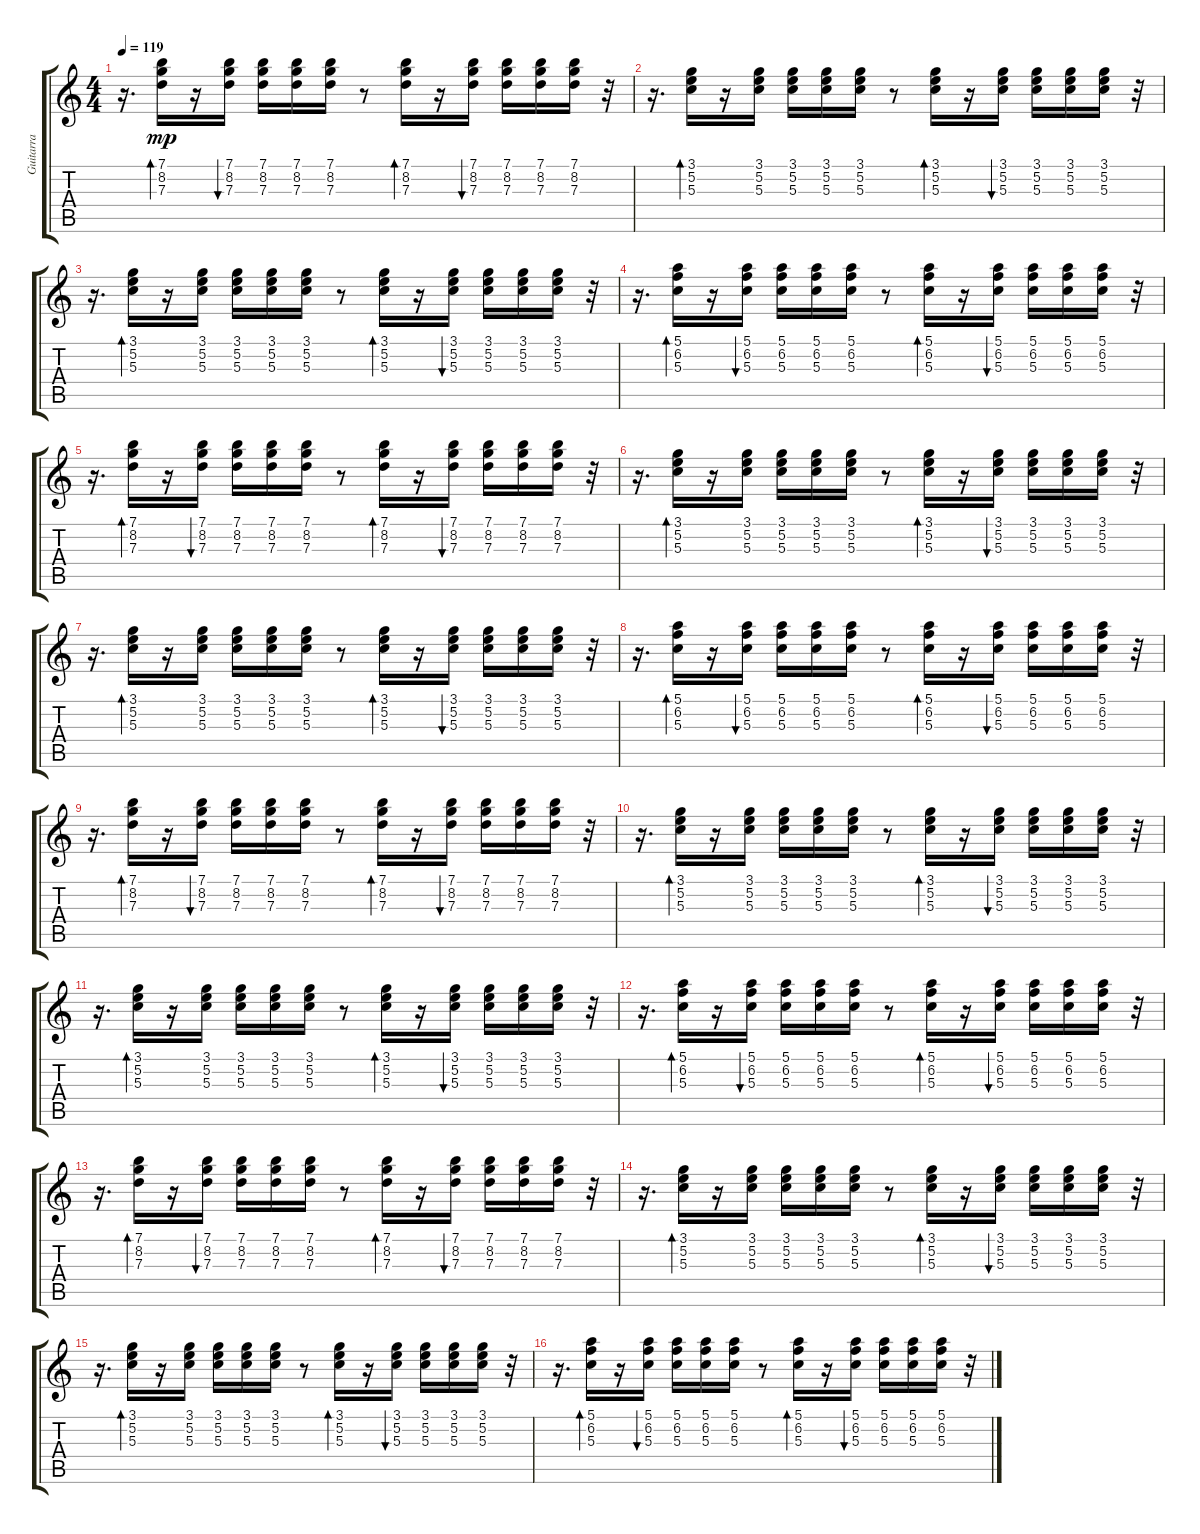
\track ("Guitarra" "Guitarra") {instrument acousticguitarsteel}
\staff {score tabs}
\tuning (E4 B3 G3 D3 A2 E2) {hide}
\ts (4 4)
\tempo 119
\clef g2
\ks c
r.16{d dy mp} (7.1 8.2 7.3).16{bd 60} r.16 (7.1 8.2 7.3).16{bu 60} (7.1 8.2 7.3).16 (7.1 8.2 7.3).16 (7.1 8.2 7.3).16 r.8 (7.1 8.2 7.3).16{bd 60} r.16 (7.1 8.2 7.3).16{bu 60} (7.1 8.2 7.3).16 (7.1 8.2 7.3).16 (7.1 8.2 7.3).16 r.32 |
r.16{d} (3.1 5.2 5.3).16{bd 240} r.16 (3.1 5.2 5.3).16 (3.1 5.2 5.3).16 (3.1 5.2 5.3).16 (3.1 5.2 5.3).16 r.8 (3.1 5.2 5.3).16{bd 240} r.16 (3.1 5.2 5.3).16{bu 60} (3.1 5.2 5.3).16 (3.1 5.2 5.3).16 (3.1 5.2 5.3).16 r.32 |
r.16{d} (3.1 5.2 5.3).16{bd 240} r.16 (3.1 5.2 5.3).16 (3.1 5.2 5.3).16 (3.1 5.2 5.3).16 (3.1 5.2 5.3).16 r.8 (3.1 5.2 5.3).16{bd 240} r.16 (3.1 5.2 5.3).16{bu 60} (3.1 5.2 5.3).16 (3.1 5.2 5.3).16 (3.1 5.2 5.3).16 r.32 |
r.16{d} (5.1 6.2 5.3).16{bd 60} r.16 (5.1 6.2 5.3).16{bu 60} (5.1 6.2 5.3).16 (5.1 6.2 5.3).16 (5.1 6.2 5.3).16 r.8 (5.1 6.2 5.3).16{bd 60} r.16 (5.1 6.2 5.3).16{bu 60} (5.1 6.2 5.3).16 (5.1 6.2 5.3).16 (5.1 6.2 5.3).16 r.32 |
r.16{d} (7.1 8.2 7.3).16{bd 60} r.16 (7.1 8.2 7.3).16{bu 60} (7.1 8.2 7.3).16 (7.1 8.2 7.3).16 (7.1 8.2 7.3).16 r.8 (7.1 8.2 7.3).16{bd 60} r.16 (7.1 8.2 7.3).16{bu 60} (7.1 8.2 7.3).16 (7.1 8.2 7.3).16 (7.1 8.2 7.3).16 r.32 |
r.16{d} (3.1 5.2 5.3).16{bd 240} r.16 (3.1 5.2 5.3).16 (3.1 5.2 5.3).16 (3.1 5.2 5.3).16 (3.1 5.2 5.3).16 r.8 (3.1 5.2 5.3).16{bd 240} r.16 (3.1 5.2 5.3).16{bu 60} (3.1 5.2 5.3).16 (3.1 5.2 5.3).16 (3.1 5.2 5.3).16 r.32 |
r.16{d} (3.1 5.2 5.3).16{bd 240} r.16 (3.1 5.2 5.3).16 (3.1 5.2 5.3).16 (3.1 5.2 5.3).16 (3.1 5.2 5.3).16 r.8 (3.1 5.2 5.3).16{bd 240} r.16 (3.1 5.2 5.3).16{bu 60} (3.1 5.2 5.3).16 (3.1 5.2 5.3).16 (3.1 5.2 5.3).16 r.32 |
r.16{d} (5.1 6.2 5.3).16{bd 60} r.16 (5.1 6.2 5.3).16{bu 60} (5.1 6.2 5.3).16 (5.1 6.2 5.3).16 (5.1 6.2 5.3).16 r.8 (5.1 6.2 5.3).16{bd 60} r.16 (5.1 6.2 5.3).16{bu 60} (5.1 6.2 5.3).16 (5.1 6.2 5.3).16 (5.1 6.2 5.3).16 r.32 |
r.16{d} (7.1 8.2 7.3).16{bd 60} r.16 (7.1 8.2 7.3).16{bu 60} (7.1 8.2 7.3).16 (7.1 8.2 7.3).16 (7.1 8.2 7.3).16 r.8 (7.1 8.2 7.3).16{bd 60} r.16 (7.1 8.2 7.3).16{bu 60} (7.1 8.2 7.3).16 (7.1 8.2 7.3).16 (7.1 8.2 7.3).16 r.32 |
r.16{d} (3.1 5.2 5.3).16{bd 240} r.16 (3.1 5.2 5.3).16 (3.1 5.2 5.3).16 (3.1 5.2 5.3).16 (3.1 5.2 5.3).16 r.8 (3.1 5.2 5.3).16{bd 240} r.16 (3.1 5.2 5.3).16{bu 60} (3.1 5.2 5.3).16 (3.1 5.2 5.3).16 (3.1 5.2 5.3).16 r.32 |
r.16{d} (3.1 5.2 5.3).16{bd 240} r.16 (3.1 5.2 5.3).16 (3.1 5.2 5.3).16 (3.1 5.2 5.3).16 (3.1 5.2 5.3).16 r.8 (3.1 5.2 5.3).16{bd 240} r.16 (3.1 5.2 5.3).16{bu 60} (3.1 5.2 5.3).16 (3.1 5.2 5.3).16 (3.1 5.2 5.3).16 r.32 |
r.16{d} (5.1 6.2 5.3).16{bd 60} r.16 (5.1 6.2 5.3).16{bu 60} (5.1 6.2 5.3).16 (5.1 6.2 5.3).16 (5.1 6.2 5.3).16 r.8 (5.1 6.2 5.3).16{bd 60} r.16 (5.1 6.2 5.3).16{bu 60} (5.1 6.2 5.3).16 (5.1 6.2 5.3).16 (5.1 6.2 5.3).16 r.32 |
r.16{d} (7.1 8.2 7.3).16{bd 60} r.16 (7.1 8.2 7.3).16{bu 60} (7.1 8.2 7.3).16 (7.1 8.2 7.3).16 (7.1 8.2 7.3).16 r.8 (7.1 8.2 7.3).16{bd 60} r.16 (7.1 8.2 7.3).16{bu 60} (7.1 8.2 7.3).16 (7.1 8.2 7.3).16 (7.1 8.2 7.3).16 r.32 |
r.16{d} (3.1 5.2 5.3).16{bd 240} r.16 (3.1 5.2 5.3).16 (3.1 5.2 5.3).16 (3.1 5.2 5.3).16 (3.1 5.2 5.3).16 r.8 (3.1 5.2 5.3).16{bd 240} r.16 (3.1 5.2 5.3).16{bu 60} (3.1 5.2 5.3).16 (3.1 5.2 5.3).16 (3.1 5.2 5.3).16 r.32 |
r.16{d} (3.1 5.2 5.3).16{bd 240} r.16 (3.1 5.2 5.3).16 (3.1 5.2 5.3).16 (3.1 5.2 5.3).16 (3.1 5.2 5.3).16 r.8 (3.1 5.2 5.3).16{bd 240} r.16 (3.1 5.2 5.3).16{bu 60} (3.1 5.2 5.3).16 (3.1 5.2 5.3).16 (3.1 5.2 5.3).16 r.32 |
r.16{d} (5.1 6.2 5.3).16{bd 60} r.16 (5.1 6.2 5.3).16{bu 60} (5.1 6.2 5.3).16 (5.1 6.2 5.3).16 (5.1 6.2 5.3).16 r.8 (5.1 6.2 5.3).16{bd 60} r.16 (5.1 6.2 5.3).16{bu 60} (5.1 6.2 5.3).16 (5.1 6.2 5.3).16 (5.1 6.2 5.3).16 r.32
